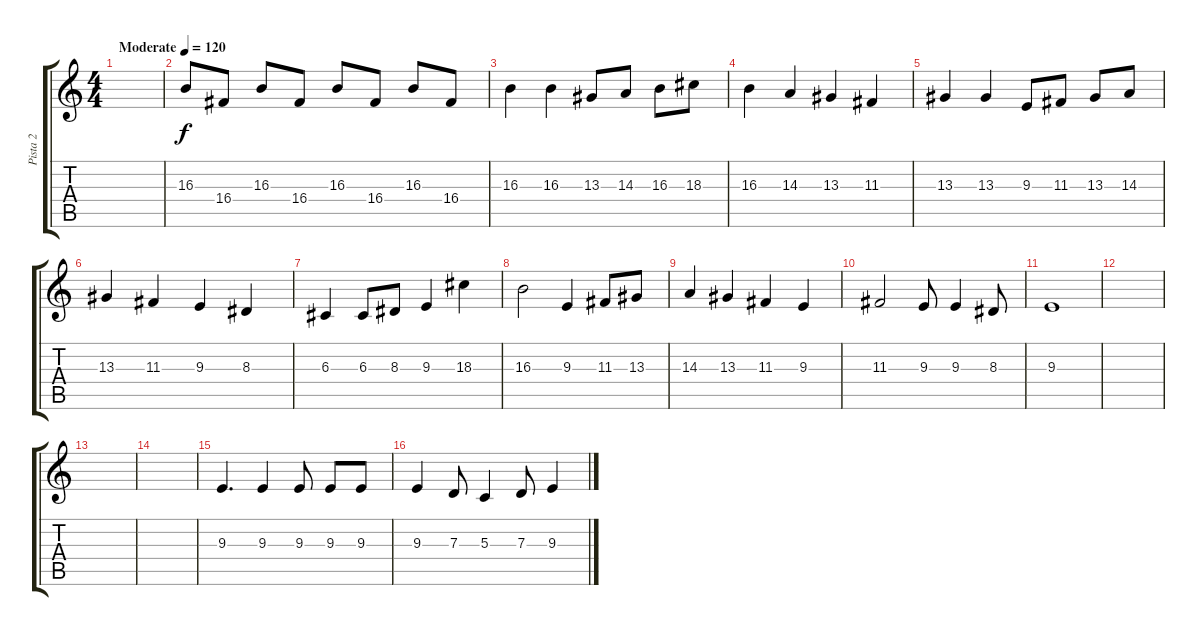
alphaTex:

\track ("Pista 2" "Pista 2") {instrument acousticgrandpiano}
\staff {score tabs}
\tuning (E4 B3 G3 D3 A2 E2) {hide}
\ts (4 4)
\tempo (120 "Moderate")
\clef g2
\ks c
|
16.3.8 16.4.8 16.3.8 16.4.8 16.3.8 16.4.8 16.3.8 16.4.8 |
16.3.4 16.3.4 13.3.8 14.3.8 16.3.8 18.3.8 |
16.3.4 14.3.4 13.3.4 11.3.4 |
13.3.4 13.3.4 9.3.8 11.3.8 13.3.8 14.3.8 |
13.3.4 11.3.4 9.3.4 8.3.4 |
6.3.4 6.3.8 8.3.8 9.3.4 18.3.4 |
16.3.2 9.3.4 11.3.8 13.3.8 |
14.3.4 13.3.4 11.3.4 9.3.4 |
11.3.2 9.3.8 9.3.4 8.3.8 |
9.3.1 |
|
|
|
9.3.4{d} 9.3.4 9.3.8 9.3.8 9.3.8 |
9.3.4 7.3.8 5.3.4 7.3.8 9.3.4
